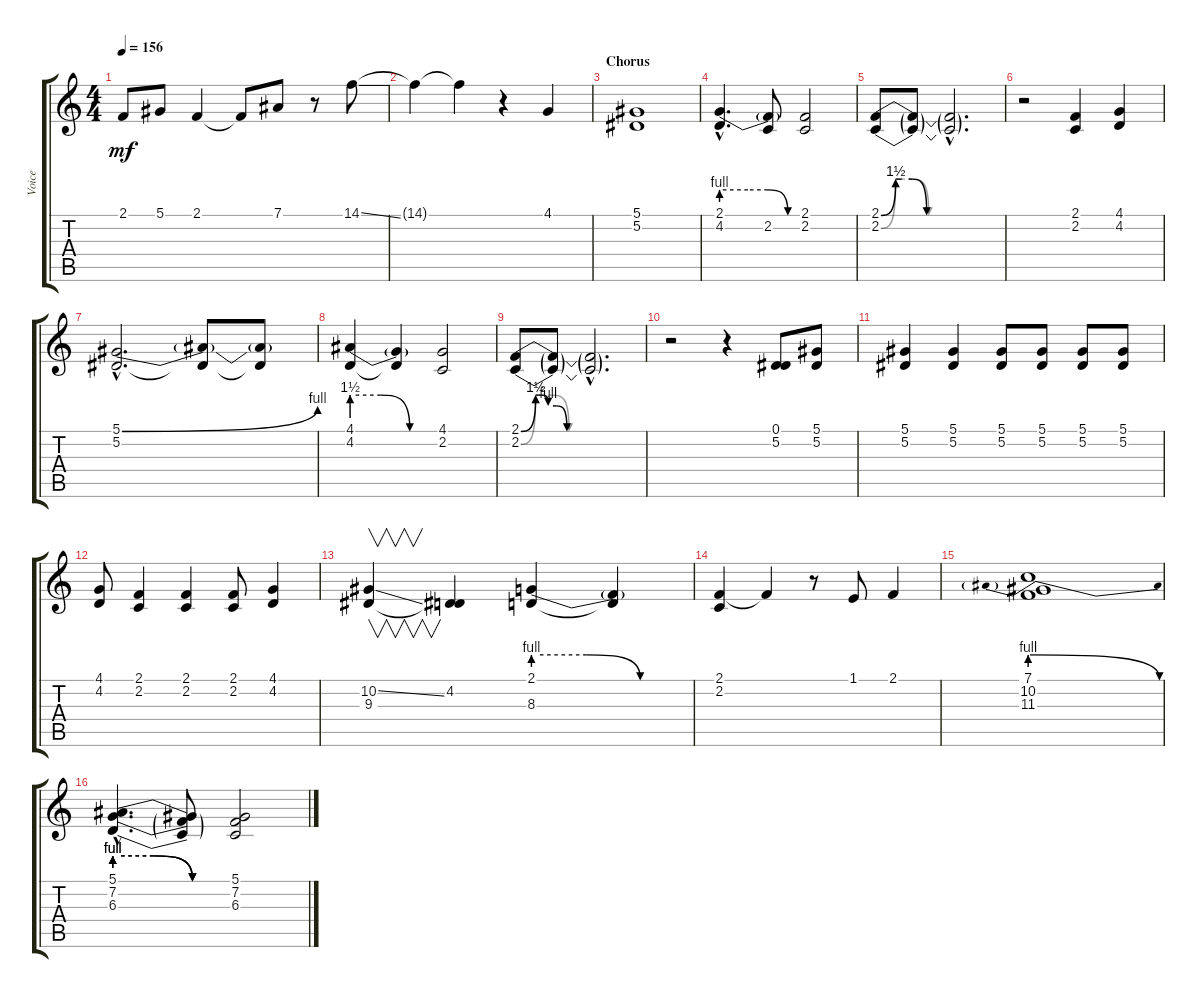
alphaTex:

\track ("Voice" "Voice") {instrument lead2sawtooth}
\staff {score tabs}
\tuning (Eb4 Bb3 Gb3 Db3 Ab2 Eb2) {hide}
\ts (4 4)
\tempo 156
\clef g2
\ks c
2.1{t}.8{dy mf} 5.1.8 2.1.4 2.1{t}.8 7.1.8 r.8 14.1{ss}.8 |
14.1{t}.4 14.1{t}.4 r.4 4.1.4 |
\section ("" "Chorus")
(5.1 5.2).1 |
(2.1{be (custom 0 4 20 4 35 4 50 0 60 0) hac} 4.2{hac}).4{d} (2.1{t} 2.2).8 (2.1 2.2).2 |
(2.1{be (custom 0 0 7 6 10 6 15 6 22 0 30 0 45 0 60 0)} 2.2{be (custom 0 0 7 6 15 6 23 0 45 0 60 0)}).8 (2.1{t} 2.2{t}).8 (2.1{hac t} 2.2{hac t}).2{d} |
r.2 (2.1 2.2).4 (4.1 4.2).4 |
(5.1{be (bend 0 0 60 4) hac} 5.2{hac}).2{d} (5.1{t} 5.2{t}).8 (5.1{t} 5.2{t}).8 |
(4.1{be (custom 0 6 20 6 40 0 60 0)} 4.2).4 (4.1{t} 4.2{t}).4 (4.1 2.2).2 |
(2.1{be (custom 0 0 7 6 10 6 13 4 17 4 22 0 30 0 45 0 60 0)} 2.2{be (custom 0 0 7 6 15 6 23 0 45 0 60 0)}).8 (2.1{t} 2.2{t}).8 (2.1{hac t} 2.2{hac t}).2{d} |
r.2 r.4 (0.1 5.2).8 (5.1 5.2).8 |
(5.1 5.2).4 (5.1 5.2).4 (5.1 5.2).8 (5.1 5.2).8 (5.1 5.2).8 (5.1 5.2).8 |
(4.1 4.2).8 (2.1 2.2).4 (2.1 2.2).4 (2.1 2.2).8 (4.1 4.2).4 |
(10.2{ss} 9.3).4{v} (4.2 9.3{t}).4 (2.1{be (custom 0 4 20 4 40 0 60 0)} 8.3).4 (2.1{t} 8.3{t}).4 |
(2.1 2.2).4 2.1{t}.4 r.8 1.1.8 2.1.4 |
(7.1{be (prebendrelease 0 4 60 0)} 10.2 11.3).1 |
(5.1{be (custom 0 4 20 4 40 0 60 0) hac} 7.2{be (custom 0 4 20 4 40 0 60 0) hac} 6.3{be (custom 0 4 20 4 40 0 60 0) hac}).4{d} (5.1{t} 7.2{t} 6.3{t}).8 (5.1 7.2 6.3).2
